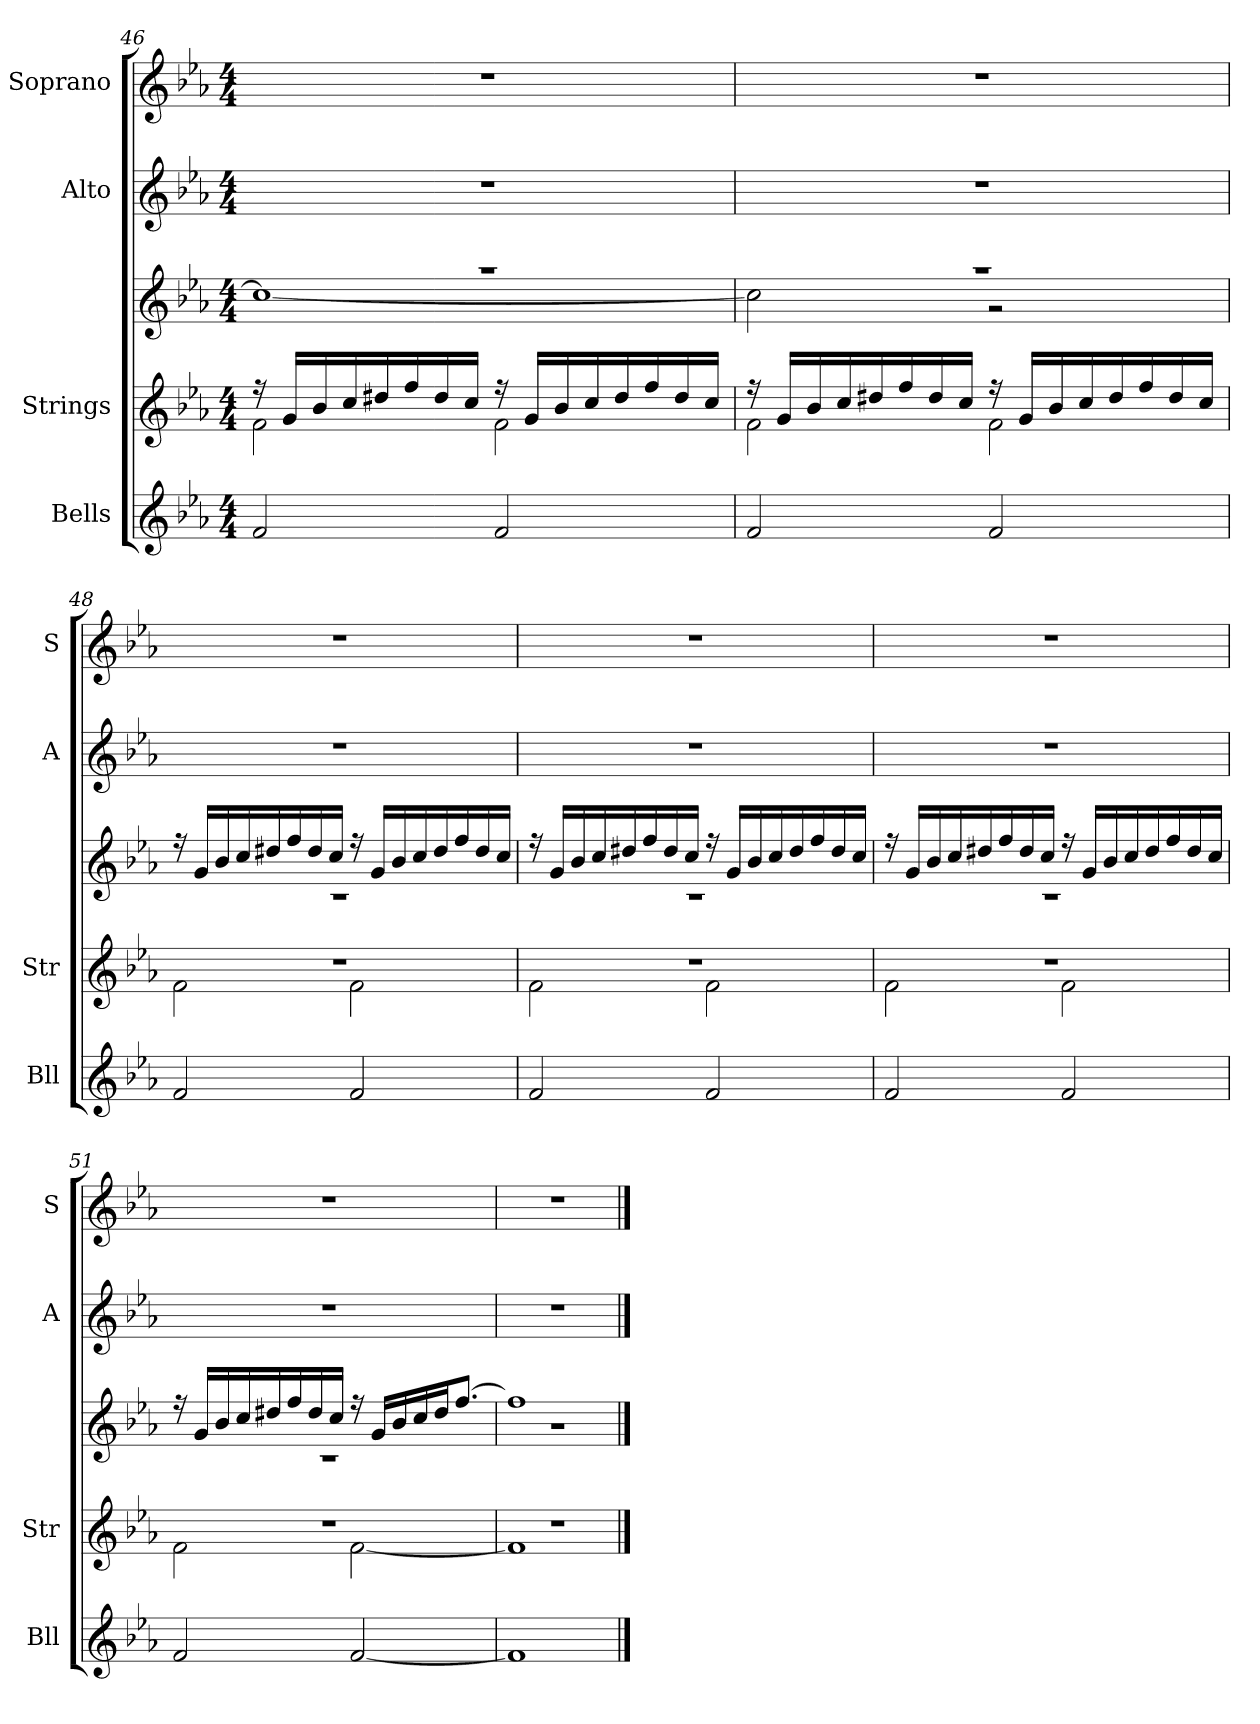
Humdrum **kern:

**kern	**kern	**kern	**kern	**kern
*part4	*part3	*part3	*part2	*part1
*staff5	*staff4	*staff3	*staff2	*staff1
*I"Bells	*I"Strings	*	*I"Alto	*I"Soprano
*I'Bll	*I'Str	*	*I'A	*I'S
*clefG2	*clefG2	*clefG2	*clefG2	*clefG2
*k[b-e-a-]	*k[b-e-a-]	*k[b-e-a-]	*k[b-e-a-]	*k[b-e-a-]
*E-:	*E-:	*E-:	*E-:	*E-:
*M4/4	*M4/4	*M4/4	*M4/4	*M4/4
=46	=46	=46	=46	=46
*	*^	*^	*	*
2f/	16r	2f\	1r	1cc_	1r	1r
.	16g/LL	.	.	.	.	.
.	16b-/	.	.	.	.	.
.	16cc/	.	.	.	.	.
.	16dd#X/	.	.	.	.	.
.	16ff/	.	.	.	.	.
.	16dd#/	.	.	.	.	.
.	16cc/JJ	.	.	.	.	.
2f/	16r	2f\	.	.	.	.
.	16g/LL	.	.	.	.	.
.	16b-/	.	.	.	.	.
.	16cc/	.	.	.	.	.
.	16dd#/	.	.	.	.	.
.	16ff/	.	.	.	.	.
.	16dd#/	.	.	.	.	.
.	16cc/JJ	.	.	.	.	.
!!LO:LB:g=z
=47	=47	=47	=47	=47	=47	=47
2f/	16r	2f\	1r	2cc\]	1r	1r
.	16g/LL	.	.	.	.	.
.	16b-/	.	.	.	.	.
.	16cc/	.	.	.	.	.
.	16dd#X/	.	.	.	.	.
.	16ff/	.	.	.	.	.
.	16dd#/	.	.	.	.	.
.	16cc/JJ	.	.	.	.	.
2f/	16r	2f\	.	2r	.	.
.	16g/LL	.	.	.	.	.
.	16b-/	.	.	.	.	.
.	16cc/	.	.	.	.	.
.	16dd#/	.	.	.	.	.
.	16ff/	.	.	.	.	.
.	16dd#/	.	.	.	.	.
.	16cc/JJ	.	.	.	.	.
=48	=48	=48	=48	=48	=48	=48
2f/	1r	2f\	16r	1r	1r	1r
.	.	.	16g/LL	.	.	.
.	.	.	16b-/	.	.	.
.	.	.	16cc/	.	.	.
.	.	.	16dd#X/	.	.	.
.	.	.	16ff/	.	.	.
.	.	.	16dd#/	.	.	.
.	.	.	16cc/JJ	.	.	.
2f/	.	2f\	16r	.	.	.
.	.	.	16g/LL	.	.	.
.	.	.	16b-/	.	.	.
.	.	.	16cc/	.	.	.
.	.	.	16dd#/	.	.	.
.	.	.	16ff/	.	.	.
.	.	.	16dd#/	.	.	.
.	.	.	16cc/JJ	.	.	.
!!LO:LB:g=z
=49	=49	=49	=49	=49	=49	=49
2f/	1r	2f\	16r	1r	1r	1r
.	.	.	16g/LL	.	.	.
.	.	.	16b-/	.	.	.
.	.	.	16cc/	.	.	.
.	.	.	16dd#X/	.	.	.
.	.	.	16ff/	.	.	.
.	.	.	16dd#/	.	.	.
.	.	.	16cc/JJ	.	.	.
2f/	.	2f\	16r	.	.	.
.	.	.	16g/LL	.	.	.
.	.	.	16b-/	.	.	.
.	.	.	16cc/	.	.	.
.	.	.	16dd#/	.	.	.
.	.	.	16ff/	.	.	.
.	.	.	16dd#/	.	.	.
.	.	.	16cc/JJ	.	.	.
=50	=50	=50	=50	=50	=50	=50
2f/	1r	2f\	16r	1r	1r	1r
.	.	.	16g/LL	.	.	.
.	.	.	16b-/	.	.	.
.	.	.	16cc/	.	.	.
.	.	.	16dd#X/	.	.	.
.	.	.	16ff/	.	.	.
.	.	.	16dd#/	.	.	.
.	.	.	16cc/JJ	.	.	.
2f/	.	2f\	16r	.	.	.
.	.	.	16g/LL	.	.	.
.	.	.	16b-/	.	.	.
.	.	.	16cc/	.	.	.
.	.	.	16dd#/	.	.	.
.	.	.	16ff/	.	.	.
.	.	.	16dd#/	.	.	.
.	.	.	16cc/JJ	.	.	.
!!LO:PB:g=z
=51	=51	=51	=51	=51	=51	=51
2f/	1r	2f\	16r	1r	1r	1r
.	.	.	16g/LL	.	.	.
.	.	.	16b-/	.	.	.
.	.	.	16cc/	.	.	.
.	.	.	16dd#X/	.	.	.
.	.	.	16ff/	.	.	.
.	.	.	16dd#/	.	.	.
.	.	.	16cc/JJ	.	.	.
[2f/	.	[2f\	16r	.	.	.
.	.	.	16g/LL	.	.	.
.	.	.	16b-/	.	.	.
.	.	.	16cc/	.	.	.
.	.	.	16dd#/J	.	.	.
.	.	.	[8.ff/J	.	.	.
=52	=52	=52	=52	=52	=52	=52
1f]	1r	1f]	1ff]	1r	1r	1r
*	*v	*v	*	*	*	*
*	*	*v	*v	*	*
==	==	==	==	==
*-	*-	*-	*-	*-
